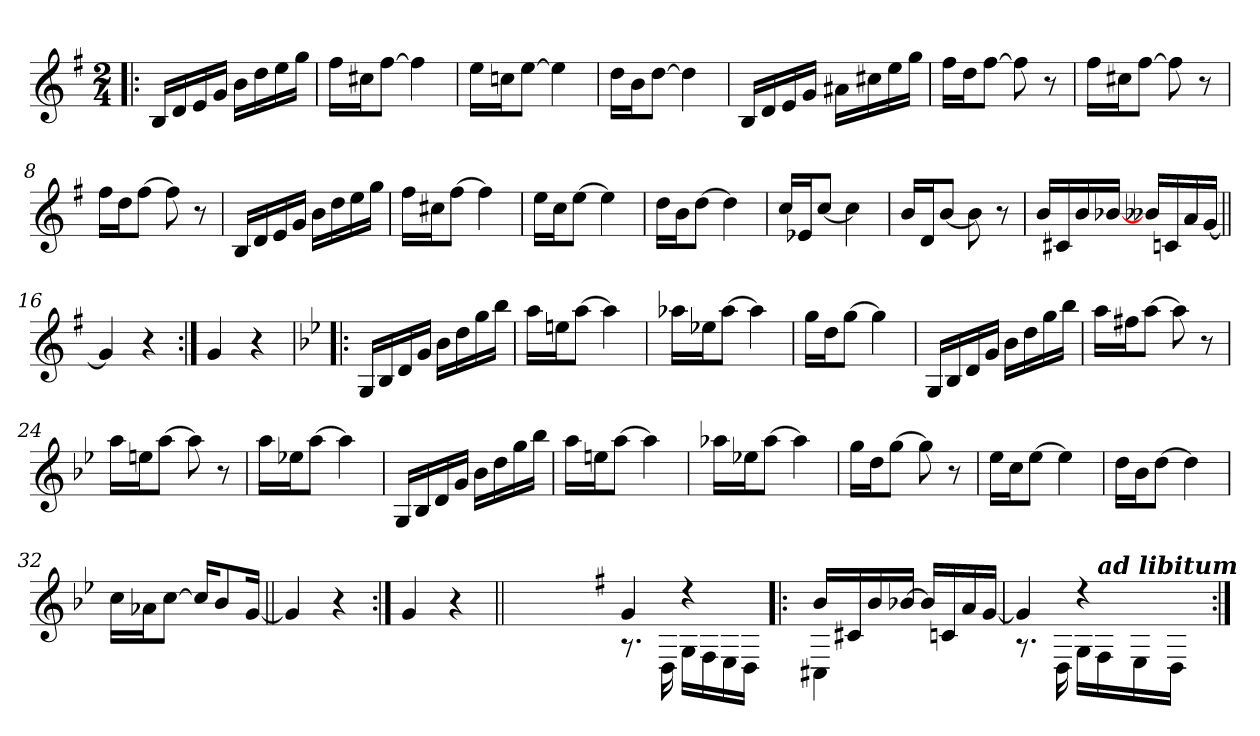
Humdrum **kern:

**kern
*part1
*staff1
*clefG2
*k[f#]
*G:
*M2/4
=1!|:
16B/LL
16d/
16e/
16g/JJ
16b\LL
16dd\
16ee\
16gg\JJ
=2
16ff#\LL
16cc#X\J
[8ff#\J
4ff#\]
=3
16ee\LL
16ccn\J
[8ee\J
4ee\]
=4
16dd\LL
16b\J
[8dd\J
4dd\]
!!LO:LB:g=z
=5
16B/LL
16d/
16e/
16g/JJ
16a#X\LL
16cc#X\
16ee\
16gg\JJ
=6
16ff#\LL
16dd\J
[8ff#\J
8ff#\]
8r
=7
16ff#\LL
16cc#X\J
[8ff#\J
8ff#\]
8r
=8
16ff#\LL
16dd\J
[8ff#\J
8ff#\]
8r
!!LO:LB:g=z
=9
16B/LL
16d/
16e/
16g/JJ
16b\LL
16dd\
16ee\
16gg\JJ
=10
16ff#\LL
16cc#X\J
[8ff#\J
4ff#\]
=11
16ee\LL
16cc\J
[8ee\J
4ee\]
=12
16dd\LL
16b\J
[8dd\J
4dd\]
!!LO:LB:g=z
=13
16cc/LL
16e-X/J
[8cc/J
4cc\]
=14
16b/LL
16d/J
[8b/J
8b\]
8r
=15
16b/LL
16c#X/
16b/
[16b-X/JJ
16b--/LL
16cn/
16a/
[16g/JJ
=16||
4g/]
4r
!!LO:LB:g=z
=17:|!
4g/
4r
=18!|:
*k[b-e-]
*B-:
16G/LL
16B-/
16d/
16g/JJ
16b-\LL
16dd\
16gg\
16bb-\JJ
=19
16aa\LL
16een\J
[8aa\J
4aa\]
=20
16aa-X\LL
16ee-X\J
[8aa-\J
4aa-\]
!!LO:LB:g=z
=21
16gg\LL
16dd\J
[8gg\J
4gg\]
=22
16G/LL
16B-/
16d/
16g/JJ
16b-\LL
16dd\
16gg\
16bb-\JJ
=23
16aa\LL
16ff#X\J
[8aa\J
8aa\]
8r
=24
16aa\LL
16een\J
[8aa\J
8aa\]
8r
!!LO:LB:g=z
=25
16aa\LL
16ee-X\J
[8aa\J
4aa\]
=26
16G/LL
16B-/
16d/
16g/JJ
16b-\LL
16dd\
16gg\
16bb-\JJ
=27
16aa\LL
16een\J
[8aa\J
4aa\]
=28
16aa-X\LL
16ee-X\J
[8aa-\J
4aa-\]
!!LO:LB:g=z
=29
16gg\LL
16dd\J
[8gg\J
8gg\]
8r
=30
16ee-\LL
16cc\J
[8ee-\J
4ee-\]
=31
16dd\LL
16b-\J
[8dd\J
4dd\]
=32
16cc\LL
16a-X\J
[8cc\J
16cc/KL]
8b-/
[16g/Jk
!!LO:LB:g=z
=33||
4g/]
4r
=34:|!
4g/
4r
=34X1||
*stria0
2ryy
!!LO:LB:g=z
=35-
*stria5
*k[f#]
*G:
*^
4g/	8.rG
.	16D\
4rdd	16G\LL
.	16F#\
.	16E\
.	16D\JJ
=36!|:	=36!|:
16b/LL	4C#X\
16c#X/	.
16b/	.
[>16b-X/JJ	.
16b-/LL]	4ryy
16cn/	.
16a/	.
[>16g/JJ	.
=37	=37
4g/]	8.rG
.	16D\
4rdd	16G\LL
!	!LO:TX:a:Bi:t=ad libitum
.	16F#\
.	16E\
.	16D\JJ
*v	*v
=:|!
*-
